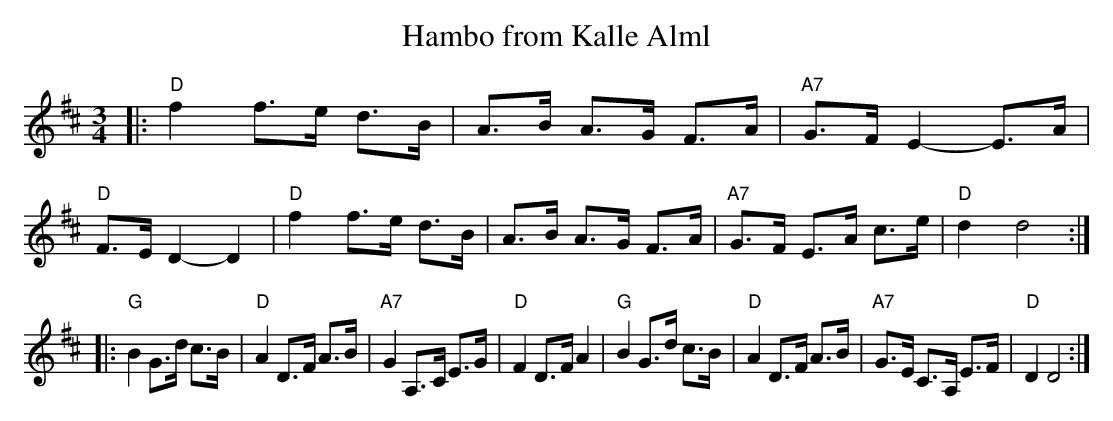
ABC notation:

X:1
T:Hambo from Kalle Alml
M:3/4
L:1/8
K:D
|: "D"f2 f>e d>B | A>B A>G F>A | "A7"G>F E2- E>A | "D"F>E D2- D2 \
|  "D"f2 f>e d>B | A>B A>G F>A | "A7"G>F E>A c>e | "D"d2 d4 :|
|: "G"B2 G>d c>B | "D"A2 D>F A>B | "A7"G2 A,>C E>G | "D"F2 D>F A2 \
|  "G"B2 G>d c>B | "D"A2 D>F A>B | "A7"G>E C>A, E>F | "D"D2 D4 :|
